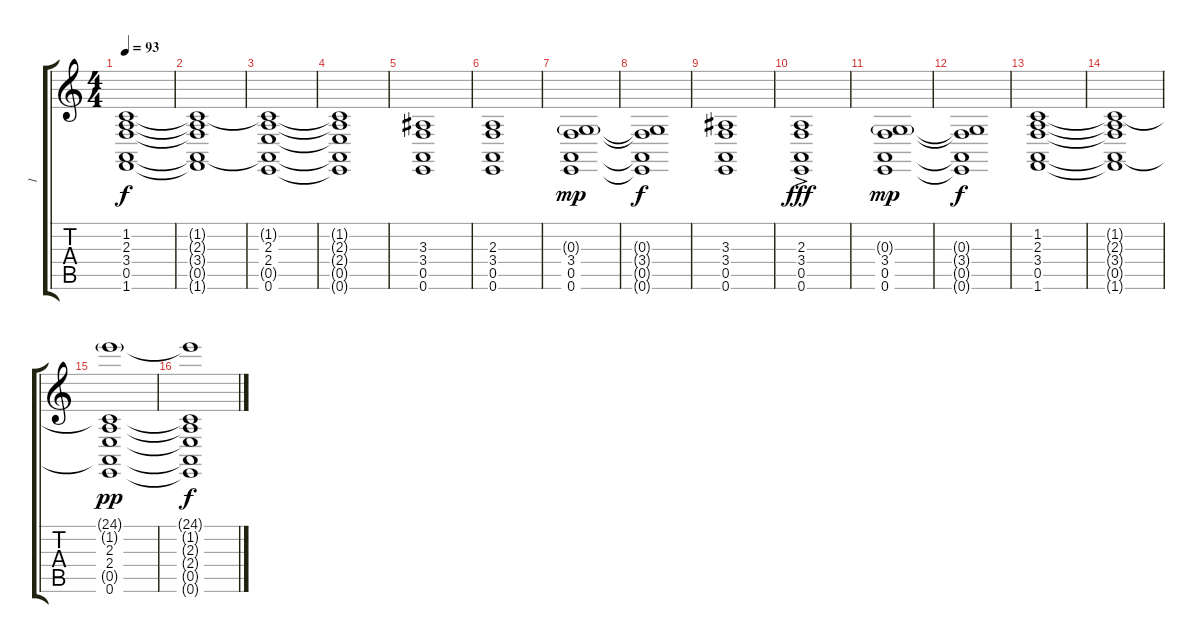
\track ("1" "1") {instrument pad2warm}
\staff {score tabs}
\tuning (E4 B3 G3 D3 A2 E2) {hide}
\ts (4 4)
\tempo 93
\clef g2
\ks c
(1.2{t} 2.3 3.4 0.5{t} 1.6).1{dy f} |
(1.2{t} 2.3{t} 3.4{t} 0.5{t} 1.6{t}).1 |
(1.2{t} 2.3 2.4 0.5{t} 0.6).1 |
(1.2{t} 2.3{t} 2.4{t} 0.5{t} 0.6{t}).1 |
(3.3 3.4 0.5 0.6).1 |
(2.3 3.4 0.5 0.6).1 |
(0.3{g} 3.4 0.5 0.6).1{dy mp} |
(0.3{t} 3.4{t} 0.5{t} 0.6{t}).1{dy f} |
(3.3 3.4 0.5 0.6).1 |
(2.3{ac} 3.4{ac} 0.5 0.6).1{dy fff} |
(0.3{g} 3.4 0.5 0.6).1{dy mp} |
(0.3{t} 3.4{t} 0.5{t} 0.6{t}).1{dy f} |
(1.2 2.3 3.4 0.5 1.6).1 |
(1.2{t} 2.3{t} 3.4{t} 0.5{t} 1.6{t}).1 |
(24.1{g} 1.2{t} 2.3 2.4 0.5{t} 0.6).1{dy pp} |
(24.1{t} 1.2{t} 2.3{t} 2.4{t} 0.5{t} 0.6{t}).1{dy f}
